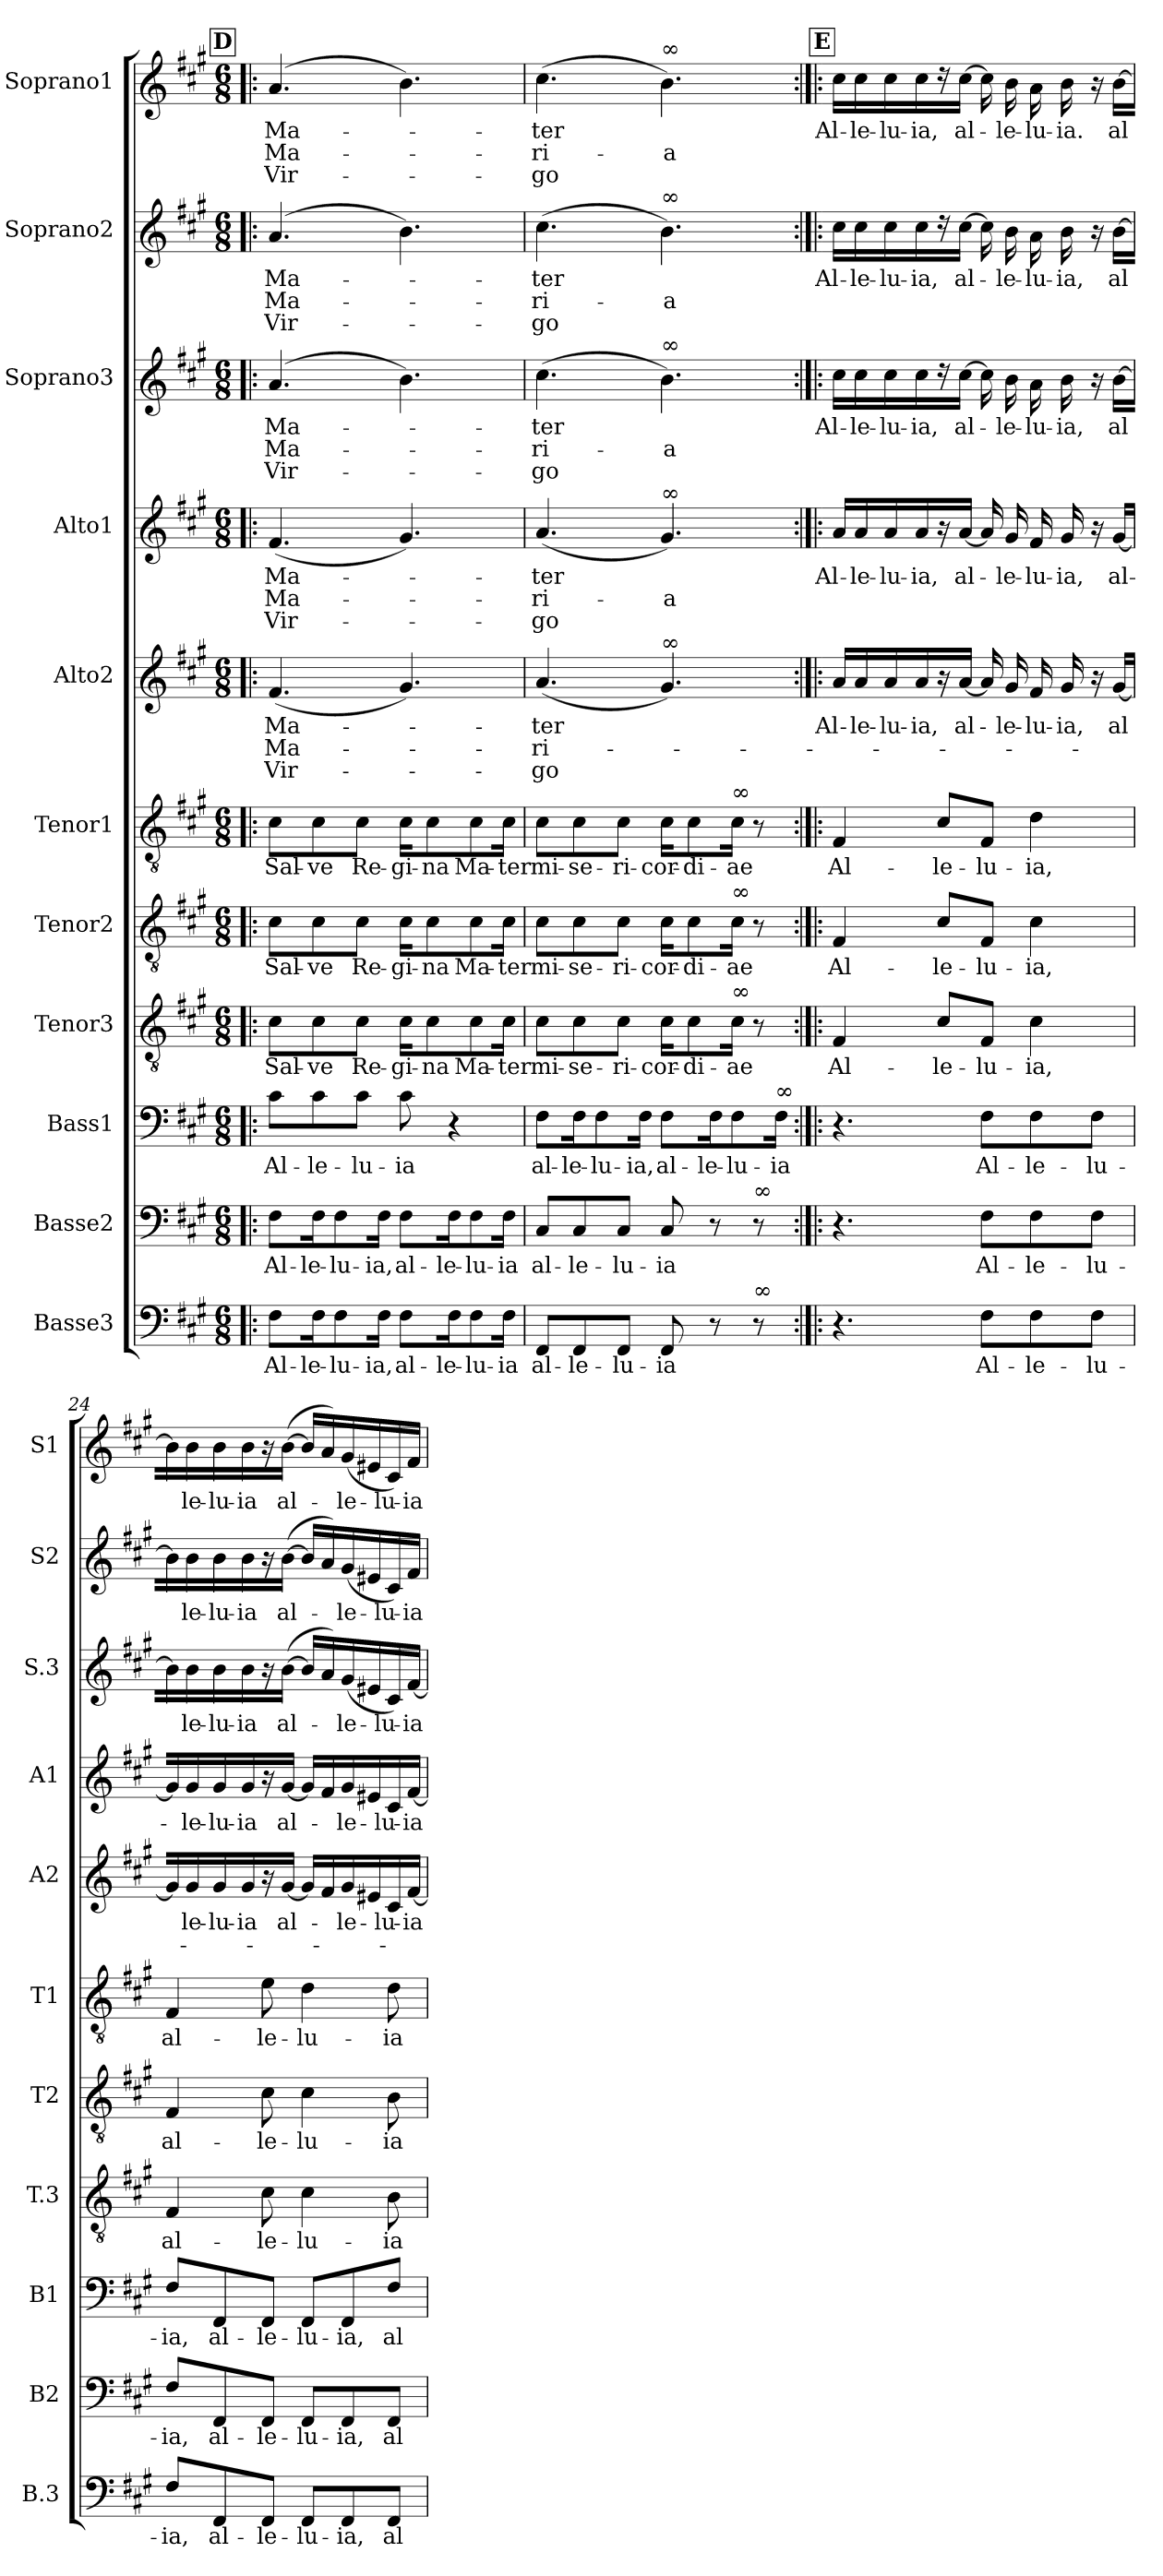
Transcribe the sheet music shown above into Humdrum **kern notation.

**kern	**text	**kern	**text	**kern	**text	**kern	**text	**kern	**text	**kern	**text	**kern	**text	**text	**text	**kern	**text	**text	**text	**kern	**text	**text	**text	**kern	**text	**text	**text	**kern	**text	**text	**text
*part11	*part11	*part10	*part10	*part9	*part9	*part8	*part8	*part7	*part7	*part6	*part6	*part5	*part5	*part5	*part5	*part4	*part4	*part4	*part4	*part3	*part3	*part3	*part3	*part2	*part2	*part2	*part2	*part1	*part1	*part1	*part1
*staff11	*staff11	*staff10	*staff10	*staff9	*staff9	*staff8	*staff8	*staff7	*staff7	*staff6	*staff6	*staff5	*staff5	*staff5	*staff5	*staff4	*staff4	*staff4	*staff4	*staff3	*staff3	*staff3	*staff3	*staff2	*staff2	*staff2	*staff2	*staff1	*staff1	*staff1	*staff1
*I"Basse3	*	*I"Basse2	*	*I"Bass1	*	*I"Tenor3	*	*I"Tenor2	*	*I"Tenor1	*	*I"Alto2	*	*	*	*I"Alto1	*	*	*	*I"Soprano3	*	*	*	*I"Soprano2	*	*	*	*I"Soprano1	*	*	*
*I'B.3	*	*I'B2	*	*I'B1	*	*I'T.3	*	*I'T2	*	*I'T1	*	*I'A2	*	*	*	*I'A1	*	*	*	*I'S.3	*	*	*	*I'S2	*	*	*	*I'S1	*	*	*
*clefF4	*	*clefF4	*	*clefF4	*	*clefGv2	*	*clefGv2	*	*clefGv2	*	*clefG2	*	*	*	*clefG2	*	*	*	*clefG2	*	*	*	*clefG2	*	*	*	*clefG2	*	*	*
*k[f#c#g#]	*	*k[f#c#g#]	*	*k[f#c#g#]	*	*k[f#c#g#]	*	*k[f#c#g#]	*	*k[f#c#g#]	*	*k[f#c#g#]	*	*	*	*k[f#c#g#]	*	*	*	*k[f#c#g#]	*	*	*	*k[f#c#g#]	*	*	*	*k[f#c#g#]	*	*	*
*M6/8	*	*M6/8	*	*M6/8	*	*M6/8	*	*M6/8	*	*M6/8	*	*M6/8	*	*	*	*M6/8	*	*	*	*M6/8	*	*	*	*M6/8	*	*	*	*M6/8	*	*	*
!!LO:REH:place=s1:a:B:fs=14:t=D
=21!|:	=21!|:	=21!|:	=21!|:	=21!|:	=21!|:	=21!|:	=21!|:	=21!|:	=21!|:	=21!|:	=21!|:	=21!|:	=21!|:	=21!|:	=21!|:	=21!|:	=21!|:	=21!|:	=21!|:	=21!|:	=21!|:	=21!|:	=21!|:	=21!|:	=21!|:	=21!|:	=21!|:	=21!|:	=21!|:	=21!|:	=21!|:
!	!LO:LY:b	!	!LO:LY:b	!	!LO:LY:b	!	!LO:LY:b	!	!LO:LY:b	!	!LO:LY:b	!	!LO:LY:b	!LO:LY:b	!LO:LY:b	!	!LO:LY:b	!LO:LY:b	!LO:LY:b	!	!LO:LY:b	!LO:LY:b	!LO:LY:b	!	!LO:LY:b	!LO:LY:b	!LO:LY:b	!	!LO:LY:b	!LO:LY:b	!LO:LY:b
8F#\L	Al-	8F#\L	Al-	8c#\L	Al-	8c#\L	Sal-	8c#\L	Sal-	8c#\L	Sal-	(4.f#/	Ma-	Ma-	Vir-	(4.f#/	Ma-	Ma-	Vir-	(4.a/	Ma-	Ma-	Vir-	(4.a/	Ma-	Ma-	Vir-	(4.a/	Ma-	Ma-	Vir-
!	!LO:LY:b	!	!LO:LY:b	!	!LO:LY:b	!	!LO:LY:b	!	!LO:LY:b	!	!LO:LY:b	!	!	!	!	!	!	!	!	!	!	!	!	!	!	!	!	!	!	!	!
16F#\K	-le-	16F#\K	-le-	8c#\	-le-	8c#\	-ve	8c#\	-ve	8c#\	-ve	.	.	.	.	.	.	.	.	.	.	.	.	.	.	.	.	.	.	.	.
!	!LO:LY:b	!	!LO:LY:b	!	!	!	!	!	!	!	!	!	!	!	!	!	!	!	!	!	!	!	!	!	!	!	!	!	!	!	!
8F#\	-lu-	8F#\	-lu-	.	.	.	.	.	.	.	.	.	.	.	.	.	.	.	.	.	.	.	.	.	.	.	.	.	.	.	.
!	!	!	!	!	!LO:LY:b	!	!LO:LY:b	!	!LO:LY:b	!	!LO:LY:b	!	!	!	!	!	!	!	!	!	!	!	!	!	!	!	!	!	!	!	!
.	.	.	.	8c#\J	-lu-	8c#\J	Re-	8c#\J	Re-	8c#\J	Re-	.	.	.	.	.	.	.	.	.	.	.	.	.	.	.	.	.	.	.	.
!	!LO:LY:b	!	!LO:LY:b	!	!	!	!	!	!	!	!	!	!	!	!	!	!	!	!	!	!	!	!	!	!	!	!	!	!	!	!
16F#\Jk	-ia,	16F#\Jk	-ia,	.	.	.	.	.	.	.	.	.	.	.	.	.	.	.	.	.	.	.	.	.	.	.	.	.	.	.	.
!	!LO:LY:b	!	!LO:LY:b	!	!LO:LY:b	!	!LO:LY:b	!	!LO:LY:b	!	!LO:LY:b	!	!	!	!	!	!	!	!	!	!	!	!	!	!	!	!	!	!	!	!
8F#\L	al-	8F#\L	al-	8c#\	-ia	16c#\KL	-gi-	16c#\KL	-gi-	16c#\KL	-gi-	4.g#/)	.	.	.	4.g#/)	.	.	.	4.b\)	.	.	.	4.b\)	.	.	.	4.b\)	.	.	.
!	!	!	!	!	!	!	!LO:LY:b	!	!LO:LY:b	!	!LO:LY:b	!	!	!	!	!	!	!	!	!	!	!	!	!	!	!	!	!	!	!	!
.	.	.	.	.	.	8c#\	-na	8c#\	-na	8c#\	-na	.	.	.	.	.	.	.	.	.	.	.	.	.	.	.	.	.	.	.	.
!	!LO:LY:b	!	!LO:LY:b	!	!	!	!	!	!	!	!	!	!	!	!	!	!	!	!	!	!	!	!	!	!	!	!	!	!	!	!
16F#\K	-le-	16F#\K	-le-	4r	.	.	.	.	.	.	.	.	.	.	.	.	.	.	.	.	.	.	.	.	.	.	.	.	.	.	.
!	!LO:LY:b	!	!LO:LY:b	!	!	!	!LO:LY:b	!	!LO:LY:b	!	!LO:LY:b	!	!	!	!	!	!	!	!	!	!	!	!	!	!	!	!	!	!	!	!
8F#\	-lu-	8F#\	-lu-	.	.	8c#\	Ma-	8c#\	Ma-	8c#\	Ma-	.	.	.	.	.	.	.	.	.	.	.	.	.	.	.	.	.	.	.	.
!	!LO:LY:b	!	!LO:LY:b	!	!	!	!LO:LY:b	!	!LO:LY:b	!	!LO:LY:b	!	!	!	!	!	!	!	!	!	!	!	!	!	!	!	!	!	!	!	!
16F#\Jk	-ia	16F#\Jk	-ia	.	.	16c#\Jk	-ter	16c#\Jk	-ter	16c#\Jk	-ter	.	.	.	.	.	.	.	.	.	.	.	.	.	.	.	.	.	.	.	.
!!LO:PB:g=z
=22	=22	=22	=22	=22	=22	=22	=22	=22	=22	=22	=22	=22	=22	=22	=22	=22	=22	=22	=22	=22	=22	=22	=22	=22	=22	=22	=22	=22	=22	=22	=22
!	!LO:LY:b	!	!LO:LY:b	!	!LO:LY:b	!	!LO:LY:b	!	!LO:LY:b	!	!LO:LY:b	!	!LO:LY:b	!LO:LY:b	!LO:LY:b	!	!LO:LY:b	!LO:LY:b	!LO:LY:b	!	!LO:LY:b	!LO:LY:b	!LO:LY:b	!	!LO:LY:b	!LO:LY:b	!LO:LY:b	!	!LO:LY:b	!LO:LY:b	!LO:LY:b
8FF#/L	al-	8C#/L	al-	8F#\L	al-	8c#\L	mi-	8c#\L	mi-	8c#\L	mi-	(4.a/	ter	ri-	go	(4.a/	ter	ri-	go	(4.cc#\	ter	ri-	go	(4.cc#\	ter	ri-	go	(4.cc#\	-ter	-ri-	-go
!	!LO:LY:b	!	!LO:LY:b	!	!LO:LY:b	!	!LO:LY:b	!	!LO:LY:b	!	!LO:LY:b	!	!	!	!	!	!	!	!	!	!	!	!	!	!	!	!	!	!	!	!
8FF#/	-le-	8C#/	-le-	16F#\K	-le-	8c#\	-se-	8c#\	-se-	8c#\	-se-	.	.	.	.	.	.	.	.	.	.	.	.	.	.	.	.	.	.	.	.
!	!	!	!	!	!LO:LY:b	!	!	!	!	!	!	!	!	!	!	!	!	!	!	!	!	!	!	!	!	!	!	!	!	!	!
.	.	.	.	8F#\	-lu-	.	.	.	.	.	.	.	.	.	.	.	.	.	.	.	.	.	.	.	.	.	.	.	.	.	.
!	!LO:LY:b	!	!LO:LY:b	!	!	!	!LO:LY:b	!	!LO:LY:b	!	!LO:LY:b	!	!	!	!	!	!	!	!	!	!	!	!	!	!	!	!	!	!	!	!
8FF#/J	-lu-	8C#/J	-lu-	.	.	8c#\J	-ri-	8c#\J	-ri-	8c#\J	-ri-	.	.	.	.	.	.	.	.	.	.	.	.	.	.	.	.	.	.	.	.
!	!	!	!	!	!LO:LY:b	!	!	!	!	!	!	!	!	!	!	!	!	!	!	!	!	!	!	!	!	!	!	!	!	!	!
.	.	.	.	16F#\Jk	-ia,	.	.	.	.	.	.	.	.	.	.	.	.	.	.	.	.	.	.	.	.	.	.	.	.	.	.
!	!	!	!	!	!	!	!	!	!	!	!	!	!	!	!	!	!	!	!	!	!	!	!	!	!	!	!	!LO:TX:a:t=∞	!	!	!
!	!	!	!	!	!	!	!	!	!	!	!	!	!	!	!	!	!	!	!	!	!	!	!	!LO:TX:a:t=∞	!	!	!	!	!	!	!
!	!	!	!	!	!	!	!	!	!	!	!	!	!	!	!	!	!	!	!	!LO:TX:a:t=∞	!	!	!	!	!	!	!	!	!	!	!
!	!	!	!	!	!	!	!	!	!	!	!	!	!	!	!	!LO:TX:a:t=∞	!	!	!	!	!	!	!	!	!	!	!	!	!	!	!
!	!	!	!	!	!	!	!	!	!	!	!	!LO:TX:a:t=∞	!	!	!	!	!	!	!	!	!	!	!	!	!	!	!	!	!	!	!
!	!LO:LY:b	!	!LO:LY:b	!	!LO:LY:b	!	!LO:LY:b	!	!LO:LY:b	!	!LO:LY:b	!	!	!	!	!	!	!LO:LY:b	!	!	!	!LO:LY:b	!	!	!	!LO:LY:b	!	!	!	!LO:LY:b	!
8FF#/	-ia	8C#/	-ia	8F#\L	al-	16c#\KL	-cor-	16c#\KL	-cor-	16c#\KL	-cor-	4.g#/)	.	.	.	4.g#/)	.	-a	.	4.b\)	.	-a	.	4.b\)	.	-a	.	4.b)	.	-a	.
!	!	!	!	!	!	!	!LO:LY:b	!	!LO:LY:b	!	!LO:LY:b	!	!	!	!	!	!	!	!	!	!	!	!	!	!	!	!	!	!	!	!
.	.	.	.	.	.	8c#\	-di-	8c#\	-di-	8c#\	-di-	.	.	.	.	.	.	.	.	.	.	.	.	.	.	.	.	.	.	.	.
!	!	!	!	!	!LO:LY:b	!	!	!	!	!	!	!	!	!	!	!	!	!	!	!	!	!	!	!	!	!	!	!	!	!	!
8r	.	8r	.	16F#\K	-le-	.	.	.	.	.	.	.	.	.	.	.	.	.	.	.	.	.	.	.	.	.	.	.	.	.	.
!	!	!	!	!	!	!	!	!	!	!LO:TX:a:t=∞	!	!	!	!	!	!	!	!	!	!	!	!	!	!	!	!	!	!	!	!	!
!	!	!	!	!	!	!	!	!LO:TX:a:t=∞	!	!	!	!	!	!	!	!	!	!	!	!	!	!	!	!	!	!	!	!	!	!	!
!	!	!	!	!	!	!LO:TX:a:t=∞	!	!	!	!	!	!	!	!	!	!	!	!	!	!	!	!	!	!	!	!	!	!	!	!	!
!	!	!	!	!	!LO:LY:b	!	!LO:LY:b	!	!LO:LY:b	!	!LO:LY:b	!	!	!	!	!	!	!	!	!	!	!	!	!	!	!	!	!	!	!	!
.	.	.	.	8F#\	-lu-	16c#\Jk	-ae	16c#\Jk	-ae	16c#\Jk	-ae	.	.	.	.	.	.	.	.	.	.	.	.	.	.	.	.	.	.	.	.
!	!	!LO:TX:a:t=∞	!	!	!	!	!	!	!	!	!	!	!	!	!	!	!	!	!	!	!	!	!	!	!	!	!	!	!	!	!
!LO:TX:a:t=∞	!	!	!	!	!	!	!	!	!	!	!	!	!	!	!	!	!	!	!	!	!	!	!	!	!	!	!	!	!	!	!
8r	.	8r	.	.	.	8r	.	8r	.	8r	.	.	.	.	.	.	.	.	.	.	.	.	.	.	.	.	.	.	.	.	.
!	!	!	!	!LO:TX:a:t=∞	!	!	!	!	!	!	!	!	!	!	!	!	!	!	!	!	!	!	!	!	!	!	!	!	!	!	!
!	!	!	!	!	!LO:LY:b	!	!	!	!	!	!	!	!	!	!	!	!	!	!	!	!	!	!	!	!	!	!	!	!	!	!
.	.	.	.	16F#\Jk	-ia	.	.	.	.	.	.	.	.	.	.	.	.	.	.	.	.	.	.	.	.	.	.	.	.	.	.
!!LO:REH:place=s1:a:B:fs=14:t=E
=23:|!|:	=23:|!|:	=23:|!|:	=23:|!|:	=23:|!|:	=23:|!|:	=23:|!|:	=23:|!|:	=23:|!|:	=23:|!|:	=23:|!|:	=23:|!|:	=23:|!|:	=23:|!|:	=23:|!|:	=23:|!|:	=23:|!|:	=23:|!|:	=23:|!|:	=23:|!|:	=23:|!|:	=23:|!|:	=23:|!|:	=23:|!|:	=23:|!|:	=23:|!|:	=23:|!|:	=23:|!|:	=23:|!|:	=23:|!|:	=23:|!|:	=23:|!|:
!	!	!	!	!	!	!	!LO:LY:b	!	!LO:LY:b	!	!LO:LY:b	!	!LO:LY:b	!	!	!	!LO:LY:b	!	!	!	!LO:LY:b	!	!	!	!LO:LY:b	!	!	!	!LO:LY:b	!	!
4.r	.	4.r	.	4.r	.	4F#/	Al-	4F#/	Al-	4F#/	Al-	16a/LL	Al-	.	.	16a/LL	Al-	.	.	16cc#\LL	Al-	.	.	16cc#\LL	Al-	.	.	16cc#\LL	Al-	.	.
!	!	!	!	!	!	!	!	!	!	!	!	!	!LO:LY:b	!	!	!	!LO:LY:b	!	!	!	!LO:LY:b	!	!	!	!LO:LY:b	!	!	!	!LO:LY:b	!	!
.	.	.	.	.	.	.	.	.	.	.	.	16a/	-le-	.	.	16a/	-le-	.	.	16cc#\	-le-	.	.	16cc#\	-le-	.	.	16cc#\	-le-	.	.
!	!	!	!	!	!	!	!	!	!	!	!	!	!LO:LY:b	!	!	!	!LO:LY:b	!	!	!	!LO:LY:b	!	!	!	!LO:LY:b	!	!	!	!LO:LY:b	!	!
.	.	.	.	.	.	.	.	.	.	.	.	16a/	-lu-	.	.	16a/	-lu-	.	.	16cc#\	-lu-	.	.	16cc#\	-lu-	.	.	16cc#\	-lu-	.	.
!	!	!	!	!	!	!	!	!	!	!	!	!	!LO:LY:b	!	!	!	!LO:LY:b	!	!	!	!LO:LY:b	!	!	!	!LO:LY:b	!	!	!	!LO:LY:b	!	!
.	.	.	.	.	.	.	.	.	.	.	.	16a/J	-ia,	.	.	16a/J	-ia,	.	.	16cc#\J	-ia,	.	.	16cc#\J	-ia,	.	.	16cc#\J	-ia,	.	.
!	!	!	!	!	!	!	!LO:LY:b	!	!LO:LY:b	!	!LO:LY:b	!	!	!	!	!	!	!	!	!	!	!	!	!	!	!	!	!	!	!	!
.	.	.	.	.	.	8c#/L	-le-	8c#/L	-le-	8c#/L	-le-	16r	.	.	.	16r	.	.	.	16r	.	.	.	16r	.	.	.	16r	.	.	.
!	!	!	!	!	!	!	!	!	!	!	!	!	!LO:LY:b	!	!	!	!LO:LY:b	!	!	!	!LO:LY:b	!	!	!	!LO:LY:b	!	!	!	!LO:LY:b	!	!
.	.	.	.	.	.	.	.	.	.	.	.	[16a/JJ	al-	.	.	[16a/JJ	al-	.	.	[16cc#\JJ	al-	.	.	[16cc#\JJ	al-	.	.	[16cc#\JJ	al-	.	.
!	!LO:LY:b	!	!LO:LY:b	!	!LO:LY:b	!	!LO:LY:b	!	!LO:LY:b	!	!LO:LY:b	!	!	!	!	!	!	!	!	!	!	!	!	!	!	!	!	!	!	!	!
8F#\L	Al-	8F#\L	Al-	8F#\L	Al-	8F#/J	-lu-	8F#/J	-lu-	8F#/J	-lu-	16a/LL]	.	.	.	16a/LL]	.	.	.	16cc#\LL]	.	.	.	16cc#\LL]	.	.	.	16cc#\LL]	.	.	.
!	!	!	!	!	!	!	!	!	!	!	!	!	!LO:LY:b	!	!	!	!LO:LY:b	!	!	!	!LO:LY:b	!	!	!	!LO:LY:b	!	!	!	!LO:LY:b	!	!
.	.	.	.	.	.	.	.	.	.	.	.	16g#/	-le-	.	.	16g#/	-le-	.	.	16b\	-le-	.	.	16b\	-le-	.	.	16b\	-le-	.	.
!	!LO:LY:b	!	!LO:LY:b	!	!LO:LY:b	!	!LO:LY:b	!	!LO:LY:b	!	!LO:LY:b	!	!LO:LY:b	!	!	!	!LO:LY:b	!	!	!	!LO:LY:b	!	!	!	!LO:LY:b	!	!	!	!LO:LY:b	!	!
8F#\	-le-	8F#\	-le-	8F#\	-le-	4c#\	-ia,	4c#\	-ia,	4d\	-ia,	16f#/	-lu-	.	.	16f#/	-lu-	.	.	16a\	-lu-	.	.	16a\	-lu-	.	.	16a\	-lu-	.	.
!	!	!	!	!	!	!	!	!	!	!	!	!	!LO:LY:b	!	!	!	!LO:LY:b	!	!	!	!LO:LY:b	!	!	!	!LO:LY:b	!	!	!	!LO:LY:b	!	!
.	.	.	.	.	.	.	.	.	.	.	.	16g#/J	-ia,	.	.	16g#/J	-ia,	.	.	16b\J	-ia,	.	.	16b\J	-ia,	.	.	16b\J	-ia.	.	.
!	!LO:LY:b	!	!LO:LY:b	!	!LO:LY:b	!	!	!	!	!	!	!	!	!	!	!	!	!	!	!	!	!	!	!	!	!	!	!	!	!	!
8F#\J	-lu-	8F#\J	-lu-	8F#\J	-lu-	.	.	.	.	.	.	16r	.	.	.	16r	.	.	.	16r	.	.	.	16r	.	.	.	16r	.	.	.
!	!	!	!	!	!	!	!	!	!	!	!	!	!LO:LY:b	!	!	!	!LO:LY:b	!	!	!	!LO:LY:b	!	!	!	!LO:LY:b	!	!	!	!LO:LY:b	!	!
.	.	.	.	.	.	.	.	.	.	.	.	[16g#/JL	al	.	.	[16g#/JL	al-	.	.	[16b\JL	al	.	.	[16b\JL	al	.	.	[16b\JL	al	.	.
!!LO:PB:g=z
=24	=24	=24	=24	=24	=24	=24	=24	=24	=24	=24	=24	=24	=24	=24	=24	=24	=24	=24	=24	=24	=24	=24	=24	=24	=24	=24	=24	=24	=24	=24	=24
!	!LO:LY:b	!	!LO:LY:b	!	!LO:LY:b	!	!LO:LY:b	!	!LO:LY:b	!	!LO:LY:b	!	!	!	!	!	!	!	!	!	!	!	!	!	!	!	!	!	!	!	!
8F#/L	-ia,	8F#/L	-ia,	8F#/L	-ia,	4F#/	al-	4F#/	al-	4F#/	al-	16g#/LL]	.	.	.	16g#/LL]	.	.	.	16b\LL]	.	.	.	16b\LL]	.	.	.	16b\LL]	.	.	.
!	!	!	!	!	!	!	!	!	!	!	!	!	!LO:LY:b	!	!	!	!LO:LY:b	!	!	!	!LO:LY:b	!	!	!	!LO:LY:b	!	!	!	!LO:LY:b	!	!
.	.	.	.	.	.	.	.	.	.	.	.	16g#/	-le-	.	.	16g#/	-le-	.	.	16b\	le-	.	.	16b\	le-	.	.	16b\	le-	.	.
!	!LO:LY:b	!	!LO:LY:b	!	!LO:LY:b	!	!	!	!	!	!	!	!LO:LY:b	!	!	!	!LO:LY:b	!	!	!	!LO:LY:b	!	!	!	!LO:LY:b	!	!	!	!LO:LY:b	!	!
8FF#/	al-	8FF#/	al-	8FF#/	al-	.	.	.	.	.	.	16g#/	-lu-	.	.	16g#/	-lu-	.	.	16b\	-lu-	.	.	16b\	-lu-	.	.	16b\	-lu-	.	.
!	!	!	!	!	!	!	!	!	!	!	!	!	!LO:LY:b	!	!	!	!LO:LY:b	!	!	!	!LO:LY:b	!	!	!	!LO:LY:b	!	!	!	!LO:LY:b	!	!
.	.	.	.	.	.	.	.	.	.	.	.	16g#/J	-ia	.	.	16g#/J	-ia	.	.	16b\J	-ia	.	.	16b\J	-ia	.	.	16b\J	-ia	.	.
!	!LO:LY:b	!	!LO:LY:b	!	!LO:LY:b	!	!LO:LY:b	!	!LO:LY:b	!	!LO:LY:b	!	!	!	!	!	!	!	!	!	!	!	!	!	!	!	!	!	!	!	!
8FF#/J	-le-	8FF#/J	-le-	8FF#/J	-le-	8c#\	-le-	8c#\	-le-	8e\	-le-	16r	.	.	.	16r	.	.	.	16r	.	.	.	16r	.	.	.	16r	.	.	.
!	!	!	!	!	!	!	!	!	!	!	!	!	!LO:LY:b	!	!	!	!LO:LY:b	!	!	!	!LO:LY:b	!	!	!	!LO:LY:b	!	!	!	!LO:LY:b	!	!
.	.	.	.	.	.	.	.	.	.	.	.	[16g#/JJ	al-	.	.	[16g#/JJ	al-	.	.	(<[16b\JJ	al-	.	.	(<[16b\JJ	al-	.	.	(<[16b\JJ	al-	.	.
!	!LO:LY:b	!	!LO:LY:b	!	!LO:LY:b	!	!LO:LY:b	!	!LO:LY:b	!	!LO:LY:b	!	!	!	!	!	!	!	!	!	!	!	!	!	!	!	!	!	!	!	!
8FF#/L	-lu-	8FF#/L	-lu-	8FF#/L	-lu-	4c#\	-lu-	4c#\	-lu-	4d\	-lu-	16g#/LL]	.	.	.	16g#/LL]	.	.	.	16b/LL]	.	.	.	16b/LL]	.	.	.	16b/LL]	.	.	.
.	.	.	.	.	.	.	.	.	.	.	.	16f#/	.	.	.	16f#/	.	.	.	16a/)	.	.	.	16a/)	.	.	.	16a/)	.	.	.
!	!LO:LY:b	!	!LO:LY:b	!	!LO:LY:b	!	!	!	!	!	!	!	!LO:LY:b	!	!	!	!LO:LY:b	!	!	!	!LO:LY:b	!	!	!	!LO:LY:b	!	!	!	!LO:LY:b	!	!
8FF#/	-ia,	8FF#/	-ia,	8FF#/	-ia,	.	.	.	.	.	.	16g#/	-le-	.	.	16g#/	-le-	.	.	(16g#/	-le-	.	.	(16g#/	-le-	.	.	(16g#/	-le-	.	.
.	.	.	.	.	.	.	.	.	.	.	.	16e#X/	.	.	.	16e#X/	.	.	.	16e#X/	.	.	.	16e#X/	.	.	.	16e#X/	.	.	.
!	!LO:LY:b	!	!LO:LY:b	!	!LO:LY:b	!	!LO:LY:b	!	!LO:LY:b	!	!LO:LY:b	!	!LO:LY:b	!	!	!	!LO:LY:b	!	!	!	!LO:LY:b	!	!	!	!LO:LY:b	!	!	!	!LO:LY:b	!	!
8FF#/J	al-	8FF#/J	al-	8F#/J	al-	8B\	-ia	8B\	-ia	8d\	-ia	16c#/	-lu-	.	.	16c#/	-lu-	.	.	16c#/)	-lu-	.	.	16c#/)	-lu-	.	.	16c#/)	-lu-	.	.
!	!	!	!	!	!	!	!	!	!	!	!	!	!LO:LY:b	!	!	!	!LO:LY:b	!	!	!	!LO:LY:b	!	!	!	!LO:LY:b	!	!	!	!LO:LY:b	!	!
.	.	.	.	.	.	.	.	.	.	.	.	[16f#/JJ	-ia	.	.	[16f#/JJ	-ia	.	.	[16f#/JJ	-ia	.	.	16f#/JJ	-ia	.	.	16f#/JJ	-ia	.	.
=	=	=	=	=	=	=	=	=	=	=	=	=	=	=	=	=	=	=	=	=	=	=	=	=	=	=	=	=	=	=	=
*-	*-	*-	*-	*-	*-	*-	*-	*-	*-	*-	*-	*-	*-	*-	*-	*-	*-	*-	*-	*-	*-	*-	*-	*-	*-	*-	*-	*-	*-	*-	*-
